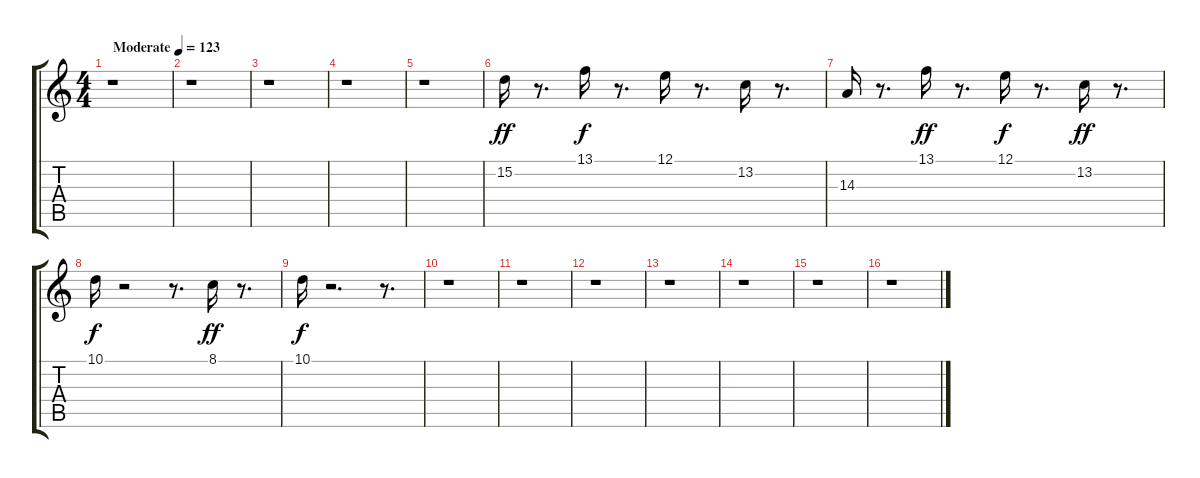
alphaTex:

\track "" {instrument fx2soundtrack}
\staff {score tabs}
\tuning (E4 B3 G3 D3 A2 E2) {hide}
\ts (4 4)
\tempo (123 "Moderate")
\clef g2
\ks c
r.1{dy ff instrument fx2soundtrack} |
r.1 |
r.1 |
r.1 |
r.1 |
15.2.16 r.8{d} 13.1.16{dy f} r.8{d} 12.1.16 r.8{d} 13.2.16 r.8{d} |
14.3.16 r.8{d} 13.1.16{dy ff} r.8{d} 12.1.16{dy f} r.8{d} 13.2.16{dy ff} r.8{d} |
10.1.16{dy f} r.2 r.8{d} 8.1.16{dy ff} r.8{d} |
10.1.16{dy f} r.2{d} r.8{d} |
r.1 |
r.1 |
r.1 |
r.1 |
r.1 |
r.1 |
r.1
